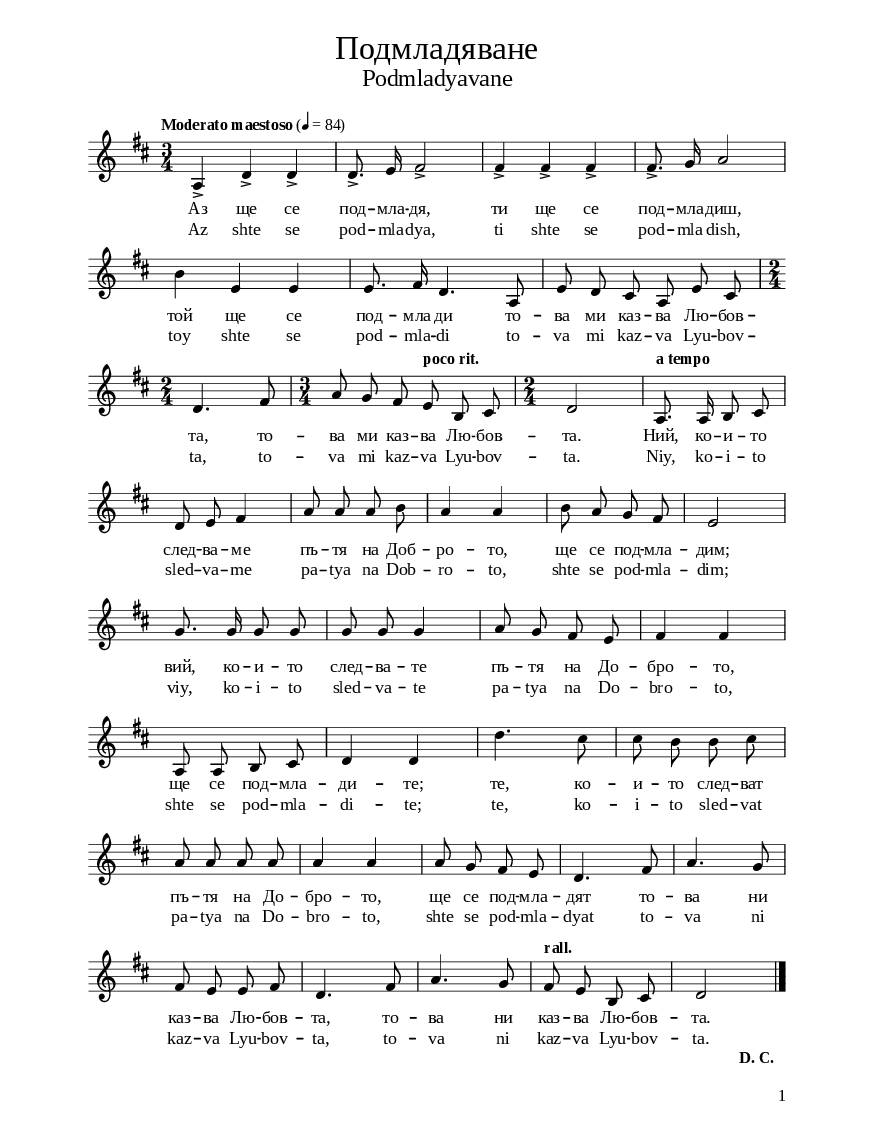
\version "2.24.1"

% include paper part and global functions
\include "include/globals.ily"

\bookpart {
  \label #'ref119
  \tocItem \markup "Подмладяване – Podmladyavane"
  \include "include/bookpart-paper.ily"
  \score {
    \include "include/score-layout.ily"

    \new Voice \absolute {
      \clef treble
      \key d \major
      \time 3/4
      \tempoFunc "Moderato maestoso" 4 "84"
      \autoBeamOff
      a4 -> d'4 ->  % 2
      d'4 -> | d'8. -> e'16  % 3
      fis'2 -> | % 4
      fis'4 -> fis'4 ->  % 5
      fis'4 -> | fis'8. -> g'16  % 6
      a'2 \break |

      b'4 e'4  % 8
      e'4 | e'8. fis'16  % 9
      d'4. a8 | e'8  d'8 cis'8 a8 e'8 cis'8 \break | % 11
      \time 2/4  d'4. fis'8 | % 12
      \time 3/4  a'8 g'8 fis'8 \tempo "poco rit." e'8 b8 cis'8
      | % 13
      \time 2/4  d'2 | % 14
      \tempo "a tempo" a8. a16 b8 cis'8 \break | % 15
      d'8 e'8 fis'4 | % 16
      a'8 a'8 a'8 b'8 | % 17
      a'4 a'4 | % 18
      b'8 a'8 g'8 fis'8 | % 19
      e'2 \break |
      g'8. g'16 g'8 g'8 | % 21
      g'8 g'8 g'4 | % 22
      a'8 g'8 fis'8 e'8 | % 23
      fis'4 fis'4 \break | % 24
      a8 a8 b8 cis'8 | % 25
      d'4 d'4 | % 26
      d''4. cis''8 | % 27
      cis''8 b'8 b'8 cis''8 \break | % 28
      a'8 a'8 a'8 a'8 | % 29
      a'4 a'4 |
      a'8 g'8 fis'8 e'8 | % 31
      d'4. fis'8 | % 32
      a'4. g'8 \break | % 33
      fis'8 e'8 e'8 fis'8 | % 34
      d'4. fis'8 | % 35
      a'4. g'8 | % 36
       \tempo "rall." fis'8 e'8 b8 cis'8 | % 37
      d'2  \bar "|."
    }

    \addlyrics {Аз   ще   се 
   под  --  мла  --  дя,   ти   ще   се   под  --  мла  --  диш, 
   той   ще   се   под  --  мла  --  ди   то  --  ва   ми   каз  --
   ва   Лю  --  бов  --  та,   то  --  ва   ми   каз  --  ва   Лю  --
   бов  --  та.   Ний,   ко  --  и  --  то   след  --  ва  --  ме 
   пъ  --  тя   на   Доб  --  ро  --  то,   ще   се   под  --  мла  --
   дим;   вий,   ко  --  и  --  то   след  --  ва  --  те   пъ  --
   тя   на   До  --  бро  --  то,   ще   се   под  --  мла  --  ди  --
   те;   те,   ко  --  и  --  то   след  --  ват   пъ  --  тя   на 
   До  --  бро  --  то,   ще   се   под  --  мла  --  дят   то  --
   ва   ни   каз  --  ва   Лю  --  бов  --  та,   то  --  ва   ни 
   каз  --  ва   Лю  --  бов  --  та. }
    \addlyrics {Az shte se pod --
  mla --  dya,  ti shte se pod -- mla --  dish,  toy shte se pod --
  mla -- di to -- va mi kaz -- va Lyu -- bov --  ta,  to -- va mi kaz
  -- va Lyu -- bov --  ta.   Niy,  ko -- i -- to sled -- va -- me pa
  -- tya na Dob -- ro --  to,  shte se pod -- mla --  dim;   viy,  ko
  -- i -- to sled -- va -- te pa -- tya na Do -- bro --  to,  shte se
  pod -- mla -- di --  te;   te,  ko -- i -- to sled -- vat pa -- tya
  na Do -- bro --  to,  shte se pod -- mla -- dyat to -- va ni kaz --
  va Lyu -- bov --  ta,  to -- va ni kaz -- va Lyu -- bov --  ta. }

    \header {
      title = \titleFunc "Подмладяване" "Podmladyavane"
    }

    \midi{}

  } % score

  \markup \dc-one "D. C."

  \pageBreak

  % include foreign translation(s) of the song
 \version "2.24.1"

\markup \fill-line { \fontsize #deTitleFontSize "Verjüngen" }
\markup \null
\markup \null
\markup \fontsize #deCoupletFontSize {
  \hspace #14
  \override #`(baseline-skip . ,deCoupletBaselineSkip)

  \column {

    \line { " " Ich werde mich verjüngen,  }

    \line { " " du wirst dich verjüngen,  }

    \line { " " er wird sich verjüngen.  }

    \line { " " Das sagte mir die Liebe.  }

    \line { " " Wir, die wir dem Weg des Guten folgen, }

    \line { " " werden uns verjüngen,  }

    \line { " " ihr, die ihr dem Weg des Guten folgt, }

    \line { " " werdet euch verjüngen. }

    \line { " " Das sagte uns die Liebe. }

    \line { " " Das sagte uns die Liebe.  }

  }
}


} % bookpart
